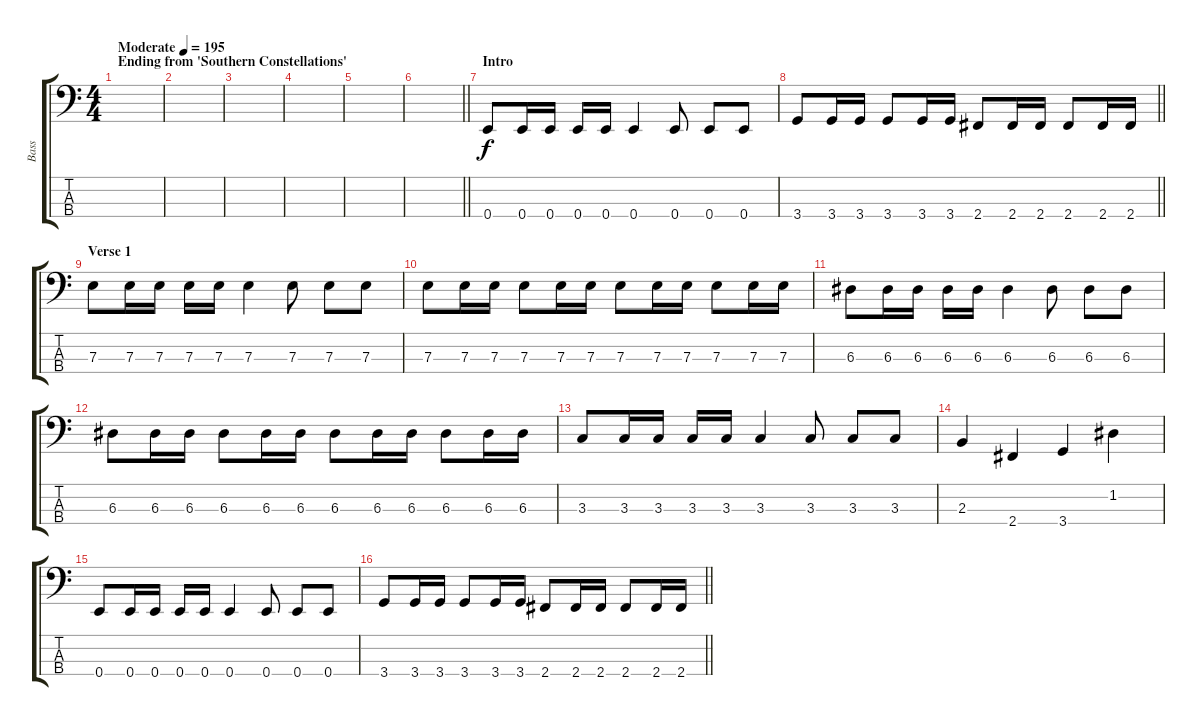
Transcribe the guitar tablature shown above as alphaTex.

\track ("Bass" "Bass") {instrument electricbassfinger}
\staff {score tabs}
\tuning (G2 D2 A1 E1) {hide}
\ts (4 4)
\section ("" "Ending from 'Southern Constellations'")
\tempo (195 "Moderate")
\clef f4
\ks c
|
|
|
|
|
\barLineRight lightlight
|
\section ("" "Intro")
0.4.8 0.4.16 0.4.16 0.4.16 0.4.16 0.4.4 0.4.8 0.4.8 0.4.8 |
\barLineRight lightlight
3.4.8 3.4.16 3.4.16 3.4.8 3.4.16 3.4.16 2.4.8 2.4.16 2.4.16 2.4.8 2.4.16 2.4.16 |
\section ("" "Verse 1")
7.3.8 7.3.16 7.3.16 7.3.16 7.3.16 7.3.4 7.3.8 7.3.8 7.3.8 |
7.3.8 7.3.16 7.3.16 7.3.8 7.3.16 7.3.16 7.3.8 7.3.16 7.3.16 7.3.8 7.3.16 7.3.16 |
6.3.8 6.3.16 6.3.16 6.3.16 6.3.16 6.3.4 6.3.8 6.3.8 6.3.8 |
6.3.8 6.3.16 6.3.16 6.3.8 6.3.16 6.3.16 6.3.8 6.3.16 6.3.16 6.3.8 6.3.16 6.3.16 |
3.3.8 3.3.16 3.3.16 3.3.16 3.3.16 3.3.4 3.3.8 3.3.8 3.3.8 |
2.3.4 2.4.4 3.4.4 1.2.4 |
0.4.8 0.4.16 0.4.16 0.4.16 0.4.16 0.4.4 0.4.8 0.4.8 0.4.8 |
\barLineRight lightlight
3.4.8 3.4.16 3.4.16 3.4.8 3.4.16 3.4.16 2.4.8 2.4.16 2.4.16 2.4.8 2.4.16 2.4.16
